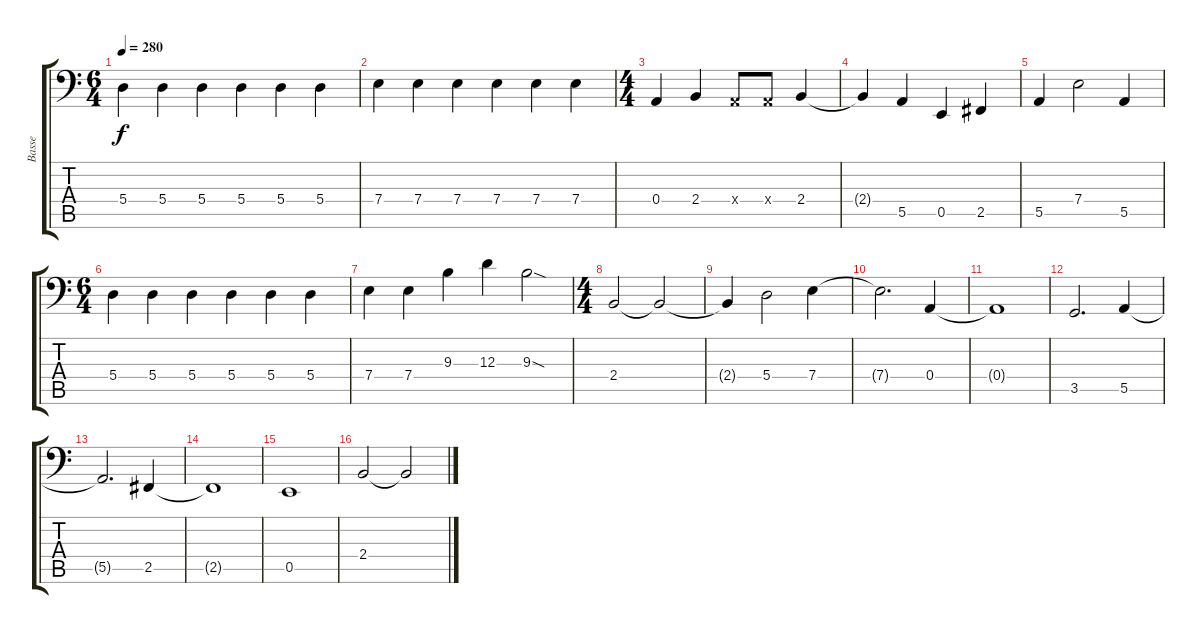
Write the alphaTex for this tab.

\track ("Basse" "Basse") {instrument electricbassfinger}
\staff {score tabs}
\tuning (C3 G2 D2 A1 E1 B0) {hide}
\ts (6 4)
\tempo 280
\clef f4
\ks c
5.4.4{dy f} 5.4.4 5.4.4 5.4.4 5.4.4 5.4.4 |
7.4.4 7.4.4 7.4.4 7.4.4 7.4.4 7.4.4 |
\ts (4 4)
0.4.4 2.4.4 0.4{x}.8 0.4{x}.8 2.4.4 |
2.4{t}.4 5.5.4 0.5.4 2.5.4 |
5.5.4 7.4.2 5.5.4 |
\ts (6 4)
5.4.4 5.4.4 5.4.4 5.4.4 5.4.4 5.4.4 |
7.4.4 7.4.4 9.3.4 12.3.4 9.3{sod}.2 |
\ts (4 4)
2.4.2 2.4{t}.2 |
2.4{t}.4 5.4.2 7.4.4 |
7.4{t}.2{d} 0.4.4 |
0.4{t}.1 |
3.5.2{d} 5.5.4 |
5.5{t}.2{d} 2.5.4 |
2.5{t}.1 |
0.5.1 |
2.4.2 2.4{t}.2
